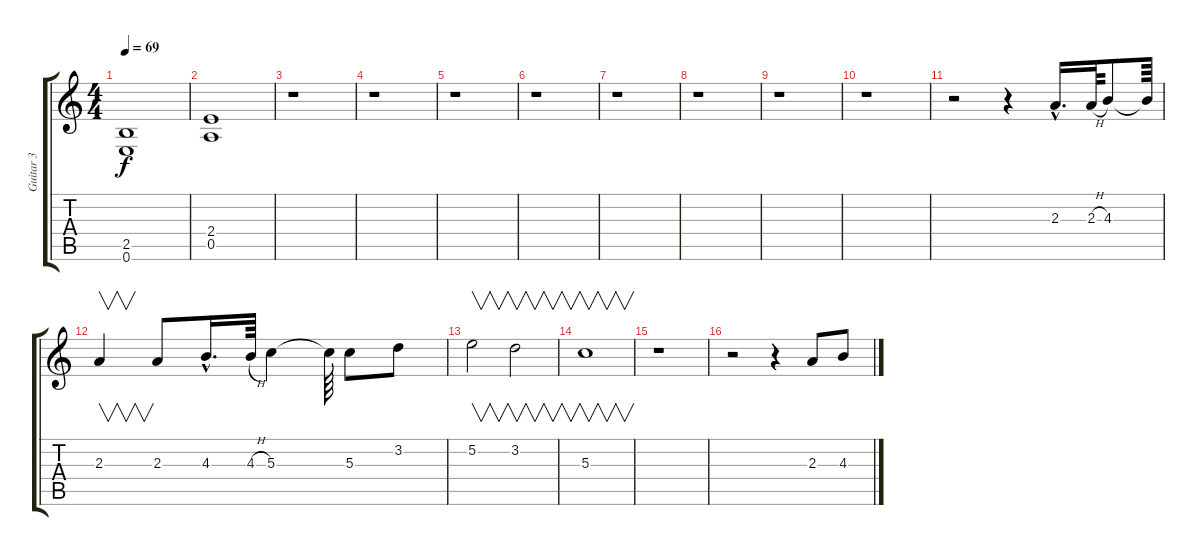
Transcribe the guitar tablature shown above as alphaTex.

\track ("Guitar 3" "Guitar 3") {instrument distortionguitar}
\staff {score tabs}
\tuning (E4 B3 G3 D3 A2 E2) {hide}
\ts (4 4)
\tempo 69
\clef g2
\ks c
(2.5 0.6).1{dy f} |
(2.4 0.5).1 |
r.1 |
r.1 |
r.1 |
r.1 |
r.1 |
r.1 |
r.1 |
r.1 |
r.2 r.4 2.3{hac}.16{d} 2.3{h}.64 4.3.8 4.3{t}.64 |
2.3.4{v} 2.3.8 4.3{hac}.16{d} 4.3{h}.64 5.3.4 5.3{t}.64 5.3.8 3.2.8 |
5.2.2{v} 3.2.2{v} |
5.3.1{v} |
r.1 |
r.2 r.4 2.3.8 4.3.8
